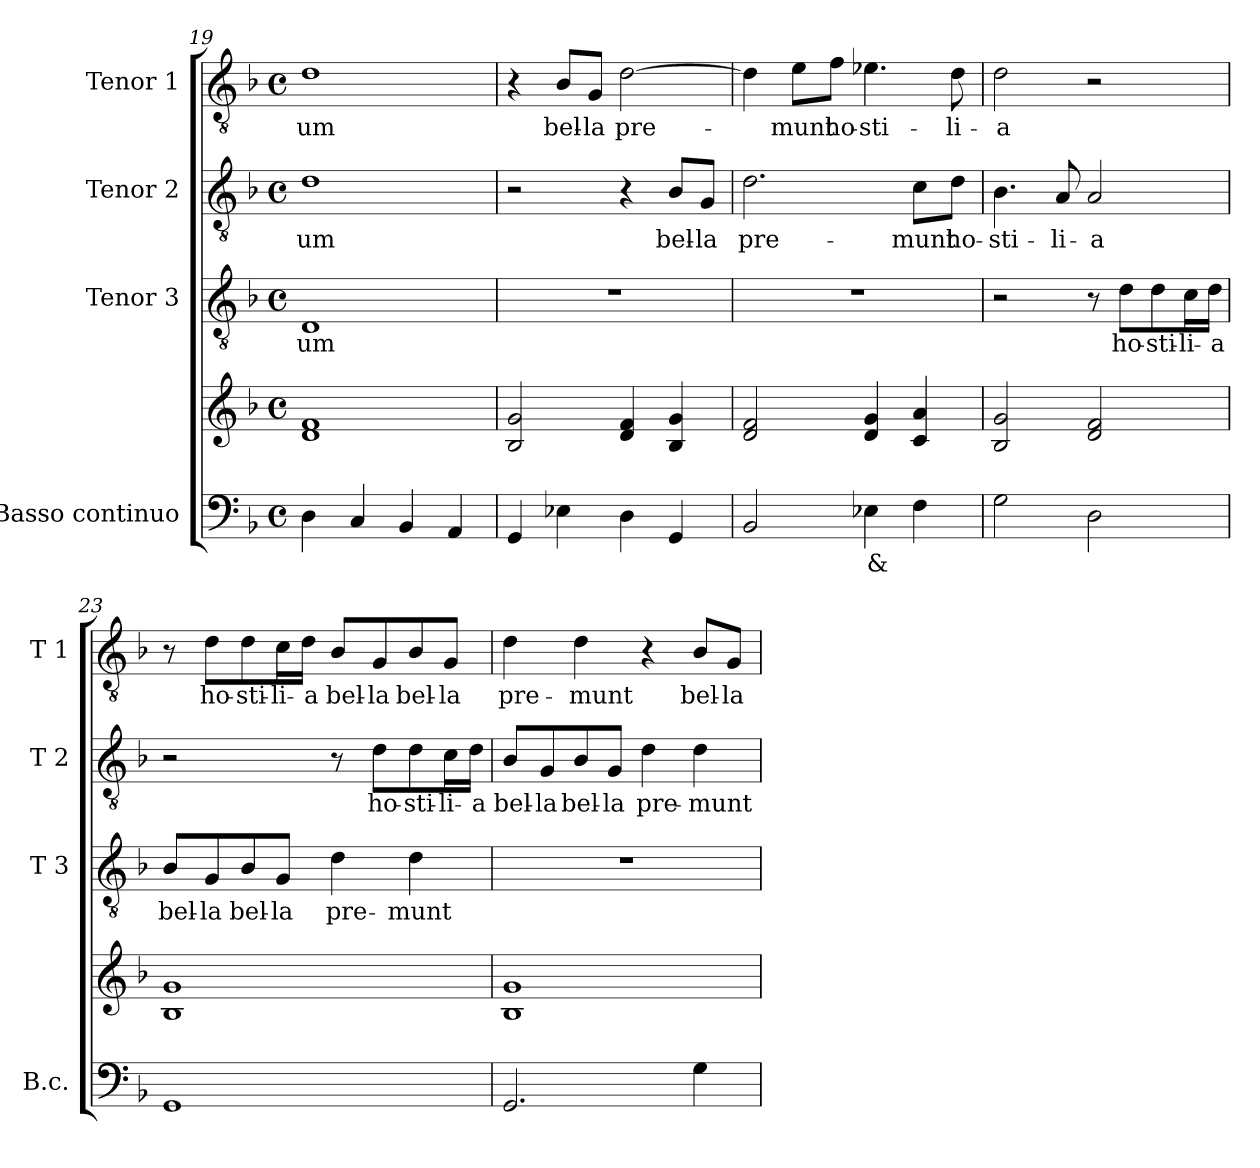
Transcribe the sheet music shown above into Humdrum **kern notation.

**kern	**text	**kern	**kern	**text	**kern	**text	**kern	**text
*part4	*part4	*part4	*part3	*part3	*part2	*part2	*part1	*part1
*staff5	*staff5	*staff4	*staff3	*staff3	*staff2	*staff2	*staff1	*staff1
*I"Basso continuo	*	*	*I"Tenor 3	*	*I"Tenor 2	*	*I"Tenor 1	*
*I'B.c.	*	*	*I'T 3	*	*I'T 2	*	*I'T 1	*
*clefF4	*	*clefG2	*clefGv2	*	*clefGv2	*	*clefGv2	*
*k[b-]	*	*k[b-]	*k[b-]	*	*k[b-]	*	*k[b-]	*
*F:	*	*F:	*F:	*	*F:	*	*F:	*
*M4/4	*	*M4/4	*M4/4	*	*M4/4	*	*M4/4	*
*met(c)	*	*met(c)	*met(c)	*	*met(c)	*	*met(c)	*
=19	=19	=19	=19	=19	=19	=19	=19	=19
!	!	!	!	!LO:LY:b	!	!	!	!
!	!	!	!	!	!	!LO:LY:b	!	!
!	!	!	!	!	!	!	!	!LO:LY:b
4D\	.	1d 1f	1D	-um	1d	-um	1d	-um
4C/	.	.	.	.	.	.	.	.
4BB-/	.	.	.	.	.	.	.	.
4AA/	.	.	.	.	.	.	.	.
=20	=20	=20	=20	=20	=20	=20	=20	=20
4GG/	.	2B-/ 2g/	1r	.	2r	.	4r	.
!	!	!	!	!	!	!	!	!LO:LY:b
4E-X\	.	.	.	.	.	.	8B-/L	bel-
!	!	!	!	!	!	!	!	!LO:LY:b
.	.	.	.	.	.	.	8G/J	-la
!	!	!	!	!	!	!	!	!LO:LY:b
4D\	.	4d/ 4f/	.	.	4r	.	[2d\	pre-
!	!	!	!	!	!	!LO:LY:b	!	!
4GG/	.	4B-/ 4g/	.	.	8B-/L	bel-	.	.
!	!	!	!	!	!	!LO:LY:b	!	!
.	.	.	.	.	8G/J	-la	.	.
!!LO:LB:g=z
=21	=21	=21	=21	=21	=21	=21	=21	=21
!	!	!	!	!	!	!LO:LY:b	!	!
2BB-/	.	2d/ 2f/	1r	.	2.d\	pre-	4d\]	.
!	!	!	!	!	!	!	!	!LO:LY:b
.	.	.	.	.	.	.	8e\L	-munt
!	!	!	!	!	!	!	!	!LO:LY:b
.	.	.	.	.	.	.	8f\J	ho-
!	!LO:LY:b	!	!	!	!	!	!	!
!	!	!	!	!	!	!	!	!LO:LY:b
4E-X\	&	4d/ 4g/	.	.	.	.	4.e-X\	-sti-
!	!	!	!	!	!	!LO:LY:b	!	!
4F\	.	4c/ 4a/	.	.	8c\L	-munt	.	.
!	!	!	!	!	!	!LO:LY:b	!	!
!	!	!	!	!	!	!	!	!LO:LY:b
.	.	.	.	.	8d\J	ho-	8d\	-li-
=22	=22	=22	=22	=22	=22	=22	=22	=22
!	!	!	!	!	!	!LO:LY:b	!	!
!	!	!	!	!	!	!	!	!LO:LY:b
2G\	.	2B-/ 2g/	2r	.	4.B-\	-sti-	2d\	-a
!	!	!	!	!	!	!LO:LY:b	!	!
.	.	.	.	.	8A/	-li-	.	.
!	!	!	!	!	!	!LO:LY:b	!	!
2D\	.	2d/ 2f/	8r	.	2A/	-a	2r	.
!	!	!	!	!LO:LY:b	!	!	!	!
.	.	.	8d\L	ho-	.	.	.	.
!	!	!	!	!LO:LY:b	!	!	!	!
.	.	.	8d\	-sti-	.	.	.	.
!	!	!	!	!LO:LY:b	!	!	!	!
.	.	.	16c\L	-li-	.	.	.	.
!	!	!	!	!LO:LY:b	!	!	!	!
.	.	.	16d\JJ	-a	.	.	.	.
=23	=23	=23	=23	=23	=23	=23	=23	=23
!	!	!	!	!LO:LY:b	!	!	!	!
1GG	.	1B- 1g	8B-/L	bel-	2r	.	8r	.
!	!	!	!	!LO:LY:b	!	!	!	!
!	!	!	!	!	!	!	!	!LO:LY:b
.	.	.	8G/	-la	.	.	8d\L	ho-
!	!	!	!	!LO:LY:b	!	!	!	!
!	!	!	!	!	!	!	!	!LO:LY:b
.	.	.	8B-/	bel-	.	.	8d\	-sti-
!	!	!	!	!LO:LY:b	!	!	!	!
!	!	!	!	!	!	!	!	!LO:LY:b
.	.	.	8G/J	-la	.	.	16c\L	-li-
!	!	!	!	!	!	!	!	!LO:LY:b
.	.	.	.	.	.	.	16d\JJ	-a
!	!	!	!	!LO:LY:b	!	!	!	!
!	!	!	!	!	!	!	!	!LO:LY:b
.	.	.	4d\	pre-	8r	.	8B-/L	bel-
!	!	!	!	!	!	!LO:LY:b	!	!
!	!	!	!	!	!	!	!	!LO:LY:b
.	.	.	.	.	8d\L	ho-	8G/	-la
!	!	!	!	!LO:LY:b	!	!	!	!
!	!	!	!	!	!	!LO:LY:b	!	!
!	!	!	!	!	!	!	!	!LO:LY:b
.	.	.	4d\	-munt	8d\	-sti-	8B-/	bel-
!	!	!	!	!	!	!LO:LY:b	!	!
!	!	!	!	!	!	!	!	!LO:LY:b
.	.	.	.	.	16c\L	-li-	8G/J	-la
!	!	!	!	!	!	!LO:LY:b	!	!
.	.	.	.	.	16d\JJ	-a	.	.
=24	=24	=24	=24	=24	=24	=24	=24	=24
!	!	!	!	!	!	!LO:LY:b	!	!
!	!	!	!	!	!	!	!	!LO:LY:b
2.GG/	.	1B- 1g	1r	.	8B-/L	bel-	4d\	pre-
!	!	!	!	!	!	!LO:LY:b	!	!
.	.	.	.	.	8G/	-la	.	.
!	!	!	!	!	!	!LO:LY:b	!	!
!	!	!	!	!	!	!	!	!LO:LY:b
.	.	.	.	.	8B-/	bel-	4d\	-munt
!	!	!	!	!	!	!LO:LY:b	!	!
.	.	.	.	.	8G/J	-la	.	.
!	!	!	!	!	!	!LO:LY:b	!	!
.	.	.	.	.	4d\	pre-	4r	.
!	!	!	!	!	!	!LO:LY:b	!	!
!	!	!	!	!	!	!	!	!LO:LY:b
4G\	.	.	.	.	4d\	-munt	8B-/L	bel-
!	!	!	!	!	!	!	!	!LO:LY:b
.	.	.	.	.	.	.	8G/J	-la
=	=	=	=	=	=	=	=	=
*-	*-	*-	*-	*-	*-	*-	*-	*-
